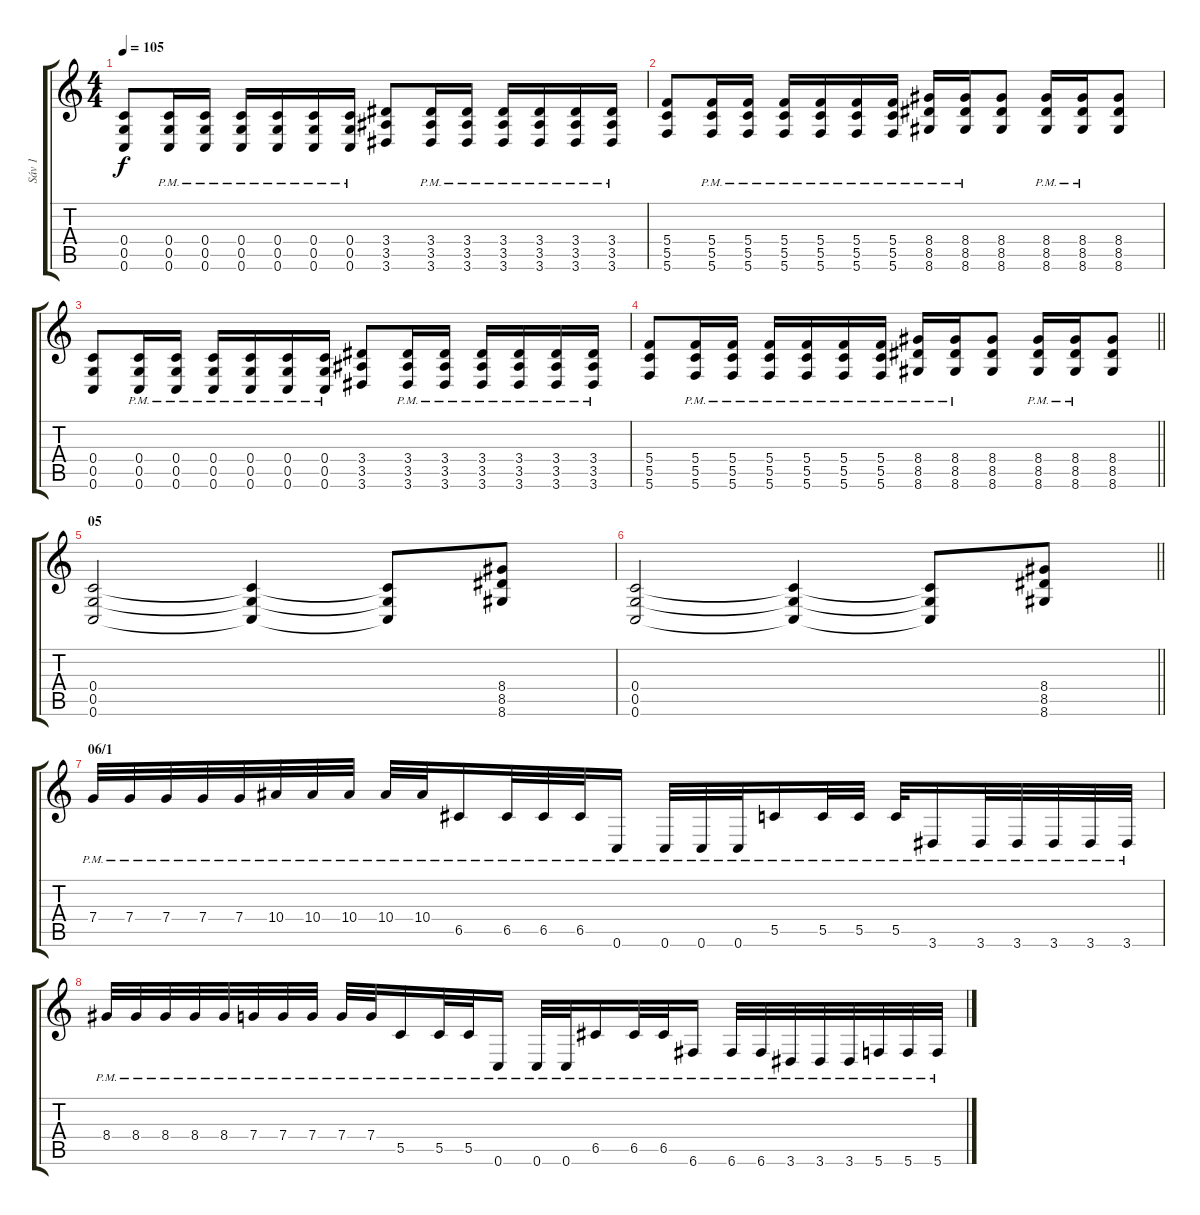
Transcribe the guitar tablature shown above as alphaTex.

\track ("Sáv 1" "Sáv 1") {instrument distortionguitar}
\staff {score tabs}
\tuning (D4 A3 F3 C3 G2 C2) {hide}
\ts (4 4)
\tempo 105
\clef g2
\ks c
(0.4 0.5 0.6).8{dy f} (0.4{pm} 0.5{pm} 0.6{pm}).16 (0.4{pm} 0.5{pm} 0.6{pm}).16 (0.4{pm} 0.5{pm} 0.6{pm}).16 (0.4{pm} 0.5{pm} 0.6{pm}).16 (0.4{pm} 0.5{pm} 0.6{pm}).16 (0.4{pm} 0.5{pm} 0.6{pm}).16 (3.4 3.5 3.6).8 (3.4{pm} 3.5{pm} 3.6{pm}).16 (3.4{pm} 3.5{pm} 3.6{pm}).16 (3.4{pm} 3.5{pm} 3.6{pm}).16 (3.4{pm} 3.5{pm} 3.6{pm}).16 (3.4{pm} 3.5{pm} 3.6{pm}).16 (3.4{pm} 3.5{pm} 3.6{pm}).16 |
(5.4 5.5 5.6).8 (5.4{pm} 5.5{pm} 5.6{pm}).16 (5.4{pm} 5.5{pm} 5.6{pm}).16 (5.4{pm} 5.5{pm} 5.6{pm}).16 (5.4{pm} 5.5{pm} 5.6{pm}).16 (5.4{pm} 5.5{pm} 5.6{pm}).16 (5.4{pm} 5.5{pm} 5.6{pm}).16 (8.4{pm} 8.5{pm} 8.6{pm}).16 (8.4{pm} 8.5{pm} 8.6{pm}).16 (8.4 8.5 8.6).8 (8.4{pm} 8.5{pm} 8.6{pm}).16 (8.4{pm} 8.5{pm} 8.6{pm}).16 (8.4 8.5 8.6).8 |
(0.4 0.5 0.6).8 (0.4{pm} 0.5{pm} 0.6{pm}).16 (0.4{pm} 0.5{pm} 0.6{pm}).16 (0.4{pm} 0.5{pm} 0.6{pm}).16 (0.4{pm} 0.5{pm} 0.6{pm}).16 (0.4{pm} 0.5{pm} 0.6{pm}).16 (0.4{pm} 0.5{pm} 0.6{pm}).16 (3.4 3.5 3.6).8 (3.4{pm} 3.5{pm} 3.6{pm}).16 (3.4{pm} 3.5{pm} 3.6{pm}).16 (3.4{pm} 3.5{pm} 3.6{pm}).16 (3.4{pm} 3.5{pm} 3.6{pm}).16 (3.4{pm} 3.5{pm} 3.6{pm}).16 (3.4{pm} 3.5{pm} 3.6{pm}).16 |
\barLineRight lightlight
(5.4 5.5 5.6).8 (5.4{pm} 5.5{pm} 5.6{pm}).16 (5.4{pm} 5.5{pm} 5.6{pm}).16 (5.4{pm} 5.5{pm} 5.6{pm}).16 (5.4{pm} 5.5{pm} 5.6{pm}).16 (5.4{pm} 5.5{pm} 5.6{pm}).16 (5.4{pm} 5.5{pm} 5.6{pm}).16 (8.4{pm} 8.5{pm} 8.6{pm}).16 (8.4{pm} 8.5{pm} 8.6{pm}).16 (8.4 8.5 8.6).8 (8.4{pm} 8.5{pm} 8.6{pm}).16 (8.4{pm} 8.5{pm} 8.6{pm}).16 (8.4 8.5 8.6).8 |
\section ("" "05")
(0.4 0.5 0.6).2 (0.4{t} 0.5{t} 0.6{t}).4 (0.4{t} 0.5{t} 0.6{t}).8 (8.4 8.5 8.6).8 |
\barLineRight lightlight
(0.4 0.5 0.6).2 (0.4{t} 0.5{t} 0.6{t}).4 (0.4{t} 0.5{t} 0.6{t}).8 (8.4 8.5 8.6).8 |
\section ("" "06/1")
7.4{pm}.32 7.4{pm}.32 7.4{pm}.32 7.4{pm}.32 7.4{pm}.32 10.4{pm}.32 10.4{pm}.32 10.4{pm}.32 10.4{pm}.32 10.4{pm}.32 6.5{pm}.16 6.5{pm}.32 6.5{pm}.32 6.5{pm}.32 0.6{pm}.16 0.6{pm}.32 0.6{pm}.32 0.6{pm}.32 5.5{pm}.16 5.5{pm}.32 5.5{pm}.32 5.5{pm}.32 3.6{pm}.16 3.6{pm}.32 3.6{pm}.32 3.6{pm}.32 3.6{pm}.32 3.6{pm}.32 |
8.4{pm}.32 8.4{pm}.32 8.4{pm}.32 8.4{pm}.32 8.4{pm}.32 7.4{pm}.32 7.4{pm}.32 7.4{pm}.32 7.4{pm}.32 7.4{pm}.32 5.5{pm}.16 5.5{pm}.32 5.5{pm}.32 0.6{pm}.16 0.6{pm}.32 0.6{pm}.32 6.5{pm}.16 6.5{pm}.32 6.5{pm}.32 6.6{pm}.16 6.6{pm}.32 6.6{pm}.32 3.6{pm}.32 3.6{pm}.32 3.6{pm}.32 5.6{pm}.32 5.6{pm}.32 5.6{pm}.32
